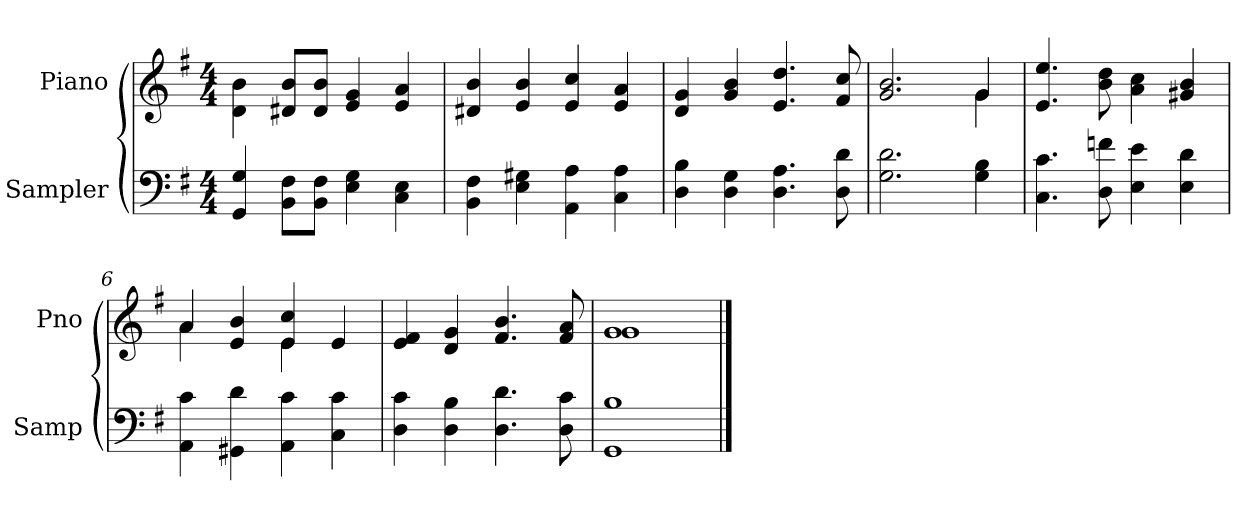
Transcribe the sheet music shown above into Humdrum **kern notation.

**kern	**kern
*part2	*part1
*staff2	*staff1
*I"Sampler	*I"Piano
*I'Samp	*I'Pno
*clefF4	*clefG2
*k[f#]	*k[f#]
*G:	*G:
*M4/4	*M4/4
=1	=1
4GG 4G	4d\ 4b\
8BB\ 8F#\L	8d#X/ 8b/L
8BB\ 8F#\J	8d#/ 8b/J
4E 4G	4e 4g
4C 4E	4e 4a
=2	=2
4BB 4F#	4d#X 4b
4E 4G#X	4e 4b
4AA 4A	4e 4cc
4C 4A	4e 4a
=3	=3
4D 4B	4d 4g
4D 4G	4g 4b
4.D 4.A	4.e 4.dd
8D 8d	8f# 8cc
=4	=4
*	*^
2.G 2.d	2.g 2.b	2.ryy
4G 4B	4g/	4g
*	*v	*v
=5	=5
4.C 4.c	4.e 4.ee
8D 8fn	8b 8dd
4E 4e	4a 4cc
4E 4d	4g#X 4b
=6	=6
*	*^
4AA 4c	4a/	4a
4GG#X 4d	4e 4b	4ryy
4AA 4c	4e 4cc	4e
4C 4c	4e/	4ryy
*	*v	*v
=7	=7
4D 4c	4e 4f#
4D 4B	4d 4g
4.D 4.d	4.f# 4.b
8D 8c	8f# 8a
=8	=8
*	*^
1GG 1B	1g/	1g
*	*v	*v
==	==
*-	*-
